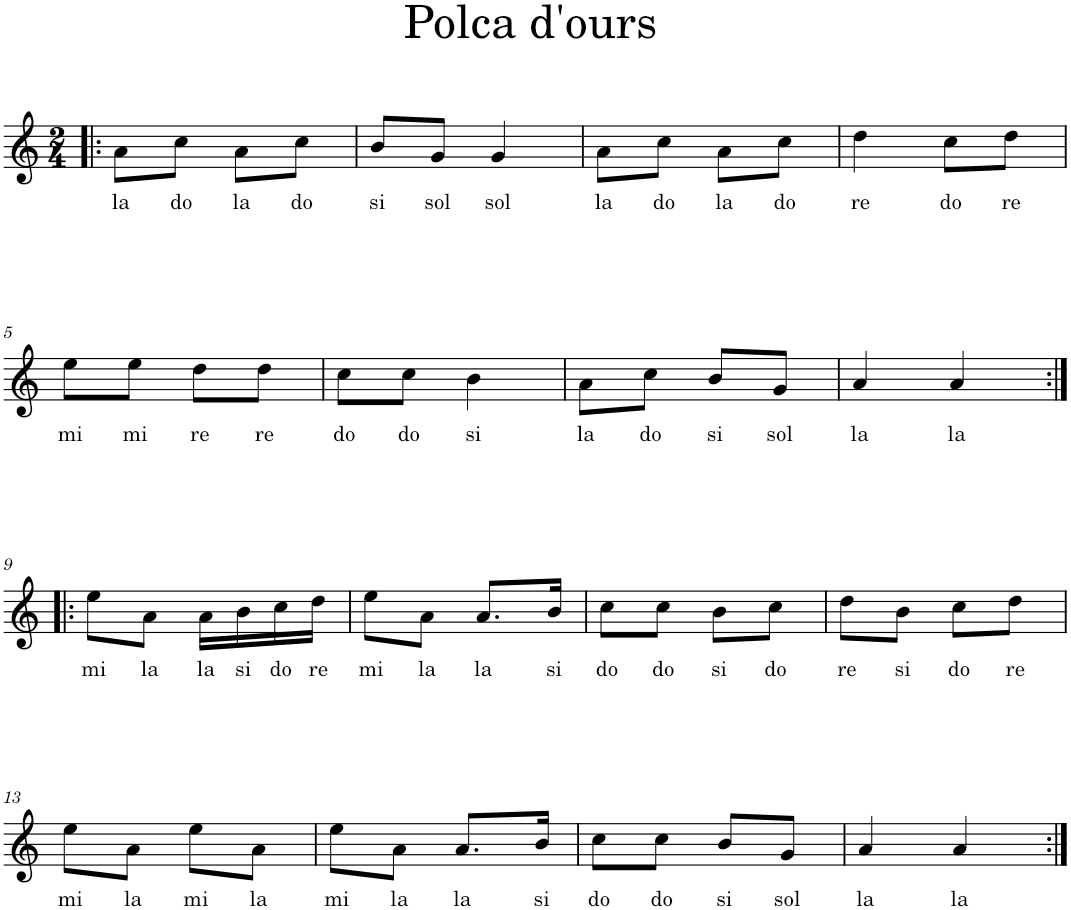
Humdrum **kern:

**kern	**text
*part1	*part1
*staff1	*staff1
*I"Piano	*
*I'Pno.	*
*clefG2	*
*k[]	*
*M2/4	*
=1!|:	=1!|:
!	!LO:LY:b
8a\L	la
!	!LO:LY:b
8cc\J	do
!	!LO:LY:b
8a\L	la
!	!LO:LY:b
8cc\J	do
=2	=2
!	!LO:LY:b
8b/L	si
!	!LO:LY:b
8g/J	sol
!	!LO:LY:b
4g/	sol
=3	=3
!	!LO:LY:b
8a\L	la
!	!LO:LY:b
8cc\J	do
!	!LO:LY:b
8a\L	la
!	!LO:LY:b
8cc\J	do
=4	=4
!	!LO:LY:b
4dd\	re
!	!LO:LY:b
8cc\L	do
!	!LO:LY:b
8dd\J	re
!!LO:LB:g=z
=5	=5
!	!LO:LY:b
8ee\L	mi
!	!LO:LY:b
8ee\J	mi
!	!LO:LY:b
8dd\L	re
!	!LO:LY:b
8dd\J	re
=6	=6
!	!LO:LY:b
8cc\L	do
!	!LO:LY:b
8cc\J	do
!	!LO:LY:b
4b\	si
=7	=7
!	!LO:LY:b
8a\L	la
!	!LO:LY:b
8cc\J	do
!	!LO:LY:b
8b/L	si
!	!LO:LY:b
8g/J	sol
=8	=8
!	!LO:LY:b
4a/	la
!	!LO:LY:b
4a/	la
!!LO:LB:g=z
=9:|!|:	=9:|!|:
!	!LO:LY:b
8ee\L	mi
!	!LO:LY:b
8a\J	la
!	!LO:LY:b
16a\LL	la
!	!LO:LY:b
16b\	si
!	!LO:LY:b
16cc\	do
!	!LO:LY:b
16dd\JJ	re
=10	=10
!	!LO:LY:b
8ee\L	mi
!	!LO:LY:b
8a\J	la
!	!LO:LY:b
8.a/L	la
!	!LO:LY:b
16b/Jk	si
=11	=11
!	!LO:LY:b
8cc\L	do
!	!LO:LY:b
8cc\J	do
!	!LO:LY:b
8b\L	si
!	!LO:LY:b
8cc\J	do
=12	=12
!	!LO:LY:b
8dd\L	re
!	!LO:LY:b
8b\J	si
!	!LO:LY:b
8cc\L	do
!	!LO:LY:b
8dd\J	re
!!LO:LB:g=z
=13	=13
!	!LO:LY:b
8ee\L	mi
!	!LO:LY:b
8a\J	la
!	!LO:LY:b
8ee\L	mi
!	!LO:LY:b
8a\J	la
=14	=14
!	!LO:LY:b
8ee\L	mi
!	!LO:LY:b
8a\J	la
!	!LO:LY:b
8.a/L	la
!	!LO:LY:b
16b/Jk	si
=15	=15
!	!LO:LY:b
8cc\L	do
!	!LO:LY:b
8cc\J	do
!	!LO:LY:b
8b/L	si
!	!LO:LY:b
8g/J	sol
=16	=16
!	!LO:LY:b
4a/	la
!	!LO:LY:b
4a/	la
=:|!	=:|!
*-	*-
